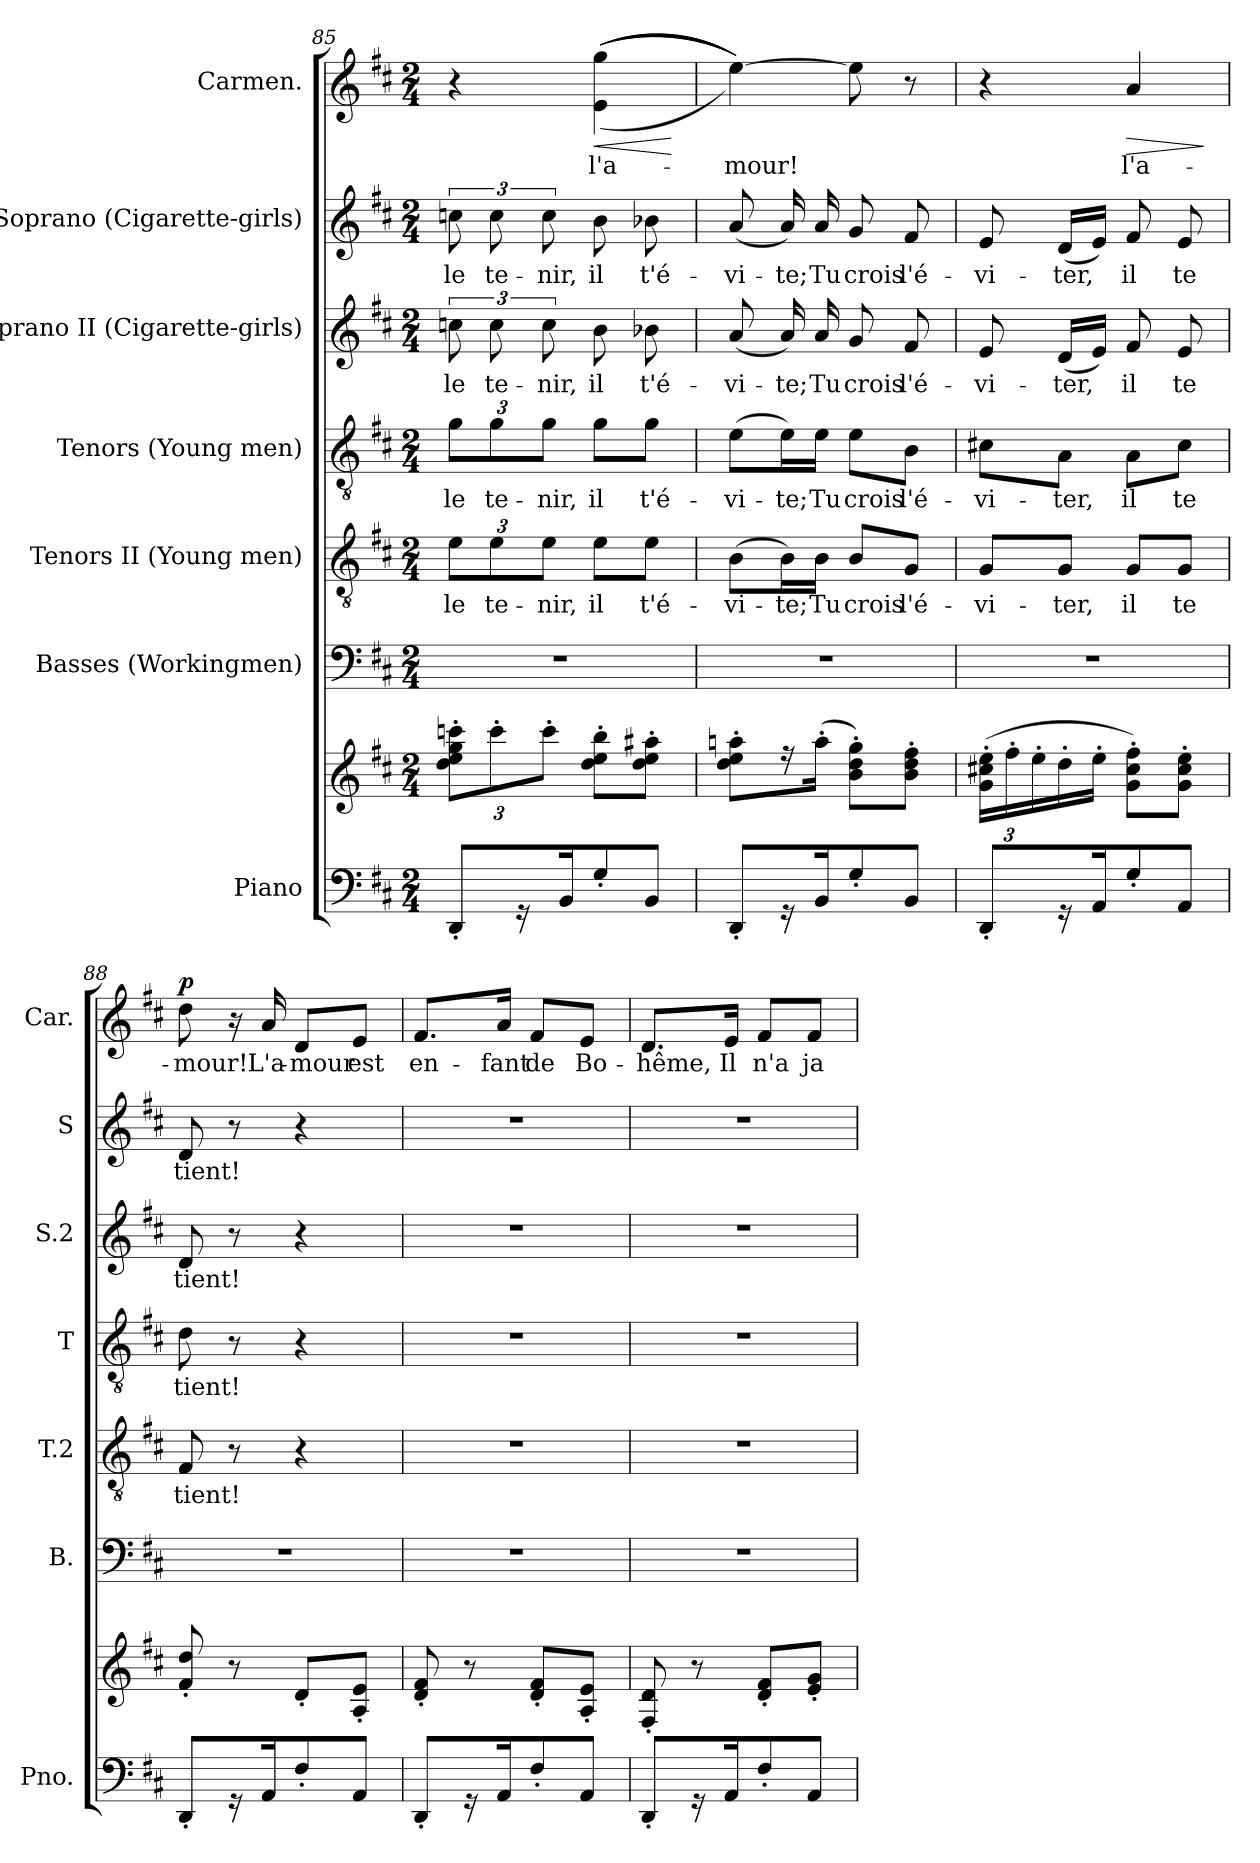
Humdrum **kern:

**kern	**kern	**kern	**kern	**text	**kern	**text	**kern	**text	**kern	**text	**kern	**text	**dynam
*part7	*part7	*part6	*part5	*part5	*part4	*part4	*part3	*part3	*part2	*part2	*part1	*part1	*part1
*staff8	*staff7	*staff6	*staff5	*staff5	*staff4	*staff4	*staff3	*staff3	*staff2	*staff2	*staff1	*staff1	*staff1
*I"Piano	*	*I"Basses (Workingmen)	*I"Tenors II (Young men)	*	*I"Tenors (Young men)	*	*I"Soprano II  (Cigarette-girls)	*	*I"Soprano (Cigarette-girls)	*	*I"Carmen.	*	*
*I'Pno.	*	*I'B.	*I'T.2	*	*I'T	*	*I'S.2	*	*I'S	*	*I'Car.	*	*
*clefF4	*clefG2	*clefF4	*clefGv2	*	*clefGv2	*	*clefG2	*	*clefG2	*	*clefG2	*	*
*k[f#c#]	*k[f#c#]	*k[f#c#]	*k[f#c#]	*	*k[f#c#]	*	*k[f#c#]	*	*k[f#c#]	*	*k[f#c#]	*	*
*M2/4	*M2/4	*M2/4	*M2/4	*	*M2/4	*	*M2/4	*	*M2/4	*	*M2/4	*	*
*	*Xbrackettup	*	*	*	*	*	*	*	*	*	*	*	*
=85	=85	=85	=85	=85	=85	=85	=85	=85	=85	=85	=85	=85	=85
!	!	!	!	!LO:LY:b	!	!LO:LY:b	!	!LO:LY:b	!	!LO:LY:b	!	!	!
8DD'/L	12dd\' 12ee\' 12gg\' 12cccn\'L	2r	12e\L	le	12g\L	le	12ccn\	le	12ccn\	le	4r	.	.
!	!	!	!	!LO:LY:b	!	!LO:LY:b	!	!LO:LY:b	!	!LO:LY:b	!	!	!
.	12ccc'\	.	12e\	te-	12g\	te-	12cc\	te-	12cc\	te-	.	.	.
16r	.	.	.	.	.	.	.	.	.	.	.	.	.
!	!	!	!	!LO:LY:b	!	!LO:LY:b	!	!LO:LY:b	!	!LO:LY:b	!	!	!
.	12ccc'\J	.	12e\J	-nir,	12g\J	-nir,	12cc\	-nir,	12cc\	-nir,	.	.	.
16BB/K	.	.	.	.	.	.	.	.	.	.	.	.	.
!	!	!	!	!LO:LY:b	!	!LO:LY:b	!	!LO:LY:b	!	!LO:LY:b	!	!LO:LY:b	!LO:HP:b
8G'/	8dd\' 8ee\' 8bb\'L	.	8e\L	il	8g\L	il	8b\	il	8b\	il	(>(>(>(>(<4e\ 4gg\	l'a-	<
!	!	!	!	!LO:LY:b	!	!LO:LY:b	!	!LO:LY:b	!	!LO:LY:b	!	!	!
8BB/J	8dd\' 8ee\' 8aa#X\'J	.	8e\J	t'é-	8g\J	t'é-	8b-X\	t'é-	8b-X\	t'é-	.	.	.
.	.	.	.	.	.	.	.	.	.	.	.	.	[
=86	=86	=86	=86	=86	=86	=86	=86	=86	=86	=86	=86	=86	=86
!	!	!	!	!LO:LY:b	!	!LO:LY:b	!	!LO:LY:b	!	!LO:LY:b	!	!LO:LY:b	!
8DD'/L	8dd\' 8ee\' 8aan\'L	2r	(>8B\L	-vi-	(>8e\L	-vi-	(<8a/	-vi-	(<8a/	-vi-	[4ee\)))))	-mour!	.
!	!	!	!	!LO:LY:b	!	!LO:LY:b	!	!LO:LY:b	!	!LO:LY:b	!	!	!
16r	16r	.	16B\L)	-te;	16e\L)	-te;	16a/)	-te;	16a/)	-te;	.	.	.
!	!	!	!	!LO:LY:b	!	!LO:LY:b	!	!LO:LY:b	!	!LO:LY:b	!	!	!
16BB/K	(>16aa'\Jk	.	16B\JJ	Tu	16e\JJ	Tu	16a/	Tu	16a/	Tu	.	.	.
!	!	!	!	!LO:LY:b	!	!LO:LY:b	!	!LO:LY:b	!	!LO:LY:b	!	!	!
8G'/	8b\' 8dd\' 8gg\'L)	.	8B/L	crois	8e\L	crois	8g/	crois	8g/	crois	8ee\]	.	.
!	!	!	!	!LO:LY:b	!	!LO:LY:b	!	!LO:LY:b	!	!LO:LY:b	!	!	!
8BB/J	8b\' 8dd\' 8ff#\'J	.	8G/J	l'é-	8B\J	l'é-	8f#/	l'é-	8f#/	l'é-	8r	.	.
=87	=87	=87	=87	=87	=87	=87	=87	=87	=87	=87	=87	=87	=87
!	!	!	!	!LO:LY:b	!	!LO:LY:b	!	!LO:LY:b	!	!LO:LY:b	!	!	!
8DD'/L	(>24g\' 24cc#X\' 24ee\'LL	2r	8G/L	-vi-	8c#X\L	-vi-	8e/	-vi-	8e/	-vi-	4r	.	.
.	24ff#'\	.	.	.	.	.	.	.	.	.	.	.	.
.	24ee'\	.	.	.	.	.	.	.	.	.	.	.	.
!	!	!	!	!LO:LY:b	!	!LO:LY:b	!	!LO:LY:b	!	!LO:LY:b	!	!	!
16r	16dd'\	.	8G/J	-ter,	8A\J	-ter,	(<16d/LL	-ter,	(<16d/LL	-ter,	.	.	.
16AA/K	16ee'\JJ	.	.	.	.	.	16e/JJ)	.	16e/JJ)	.	.	.	.
!	!	!	!	!LO:LY:b	!	!LO:LY:b	!	!LO:LY:b	!	!LO:LY:b	!	!LO:LY:b	!LO:HP:b
8G'/	8g\' 8cc#\' 8ff#\'L)	.	8G/L	il	8A\L	il	8f#/	il	8f#/	il	4a/	l'a-	>
!	!	!	!	!LO:LY:b	!	!LO:LY:b	!	!LO:LY:b	!	!LO:LY:b	!	!	!
8AA/J	8g\' 8cc#\' 8ee\'J	.	8G/J	te	8c#\J	te	8e/	te	8e/	te	.	.	.
.	.	.	.	.	.	.	.	.	.	.	.	.	]
!!LO:PB:g=z
=88	=88	=88	=88	=88	=88	=88	=88	=88	=88	=88	=88	=88	=88
!	!	!	!	!LO:LY:b	!	!LO:LY:b	!	!LO:LY:b	!	!LO:LY:b	!	!LO:LY:b	!LO:DY:a
8DD'/L	8f#/' 8dd/'	2r	8F#/	tient!	8d\	tient!	8d/	tient!	8d/	tient!	8dd\	mour!	p
16r	8r	.	8r	.	8r	.	8r	.	8r	.	16r	.	.
!	!	!	!	!	!	!	!	!	!	!	!	!LO:LY:b	!
16AA/K	.	.	.	.	.	.	.	.	.	.	16a/	L'a-	.
!	!	!	!	!	!	!	!	!	!	!	!	!LO:LY:b	!
8F#'/	8d'/L	.	4r	.	4r	.	4r	.	4r	.	8d/L	-mour	.
!	!	!	!	!	!	!	!	!	!	!	!	!LO:LY:b	!
8AA/J	8A/' 8e/'J	.	.	.	.	.	.	.	.	.	8e/J	est	.
=89	=89	=89	=89	=89	=89	=89	=89	=89	=89	=89	=89	=89	=89
!	!	!	!	!	!	!	!	!	!	!	!	!LO:LY:b	!
8DD'/L	8d/' 8f#/'	2r	2r	.	2r	.	2r	.	2r	.	8.f#/L	en-	.
16r	8r	.	.	.	.	.	.	.	.	.	.	.	.
!	!	!	!	!	!	!	!	!	!	!	!	!LO:LY:b	!
16AA/K	.	.	.	.	.	.	.	.	.	.	16a/Jk	-fant	.
!	!	!	!	!	!	!	!	!	!	!	!	!LO:LY:b	!
8F#'/	8d/' 8f#/'L	.	.	.	.	.	.	.	.	.	8f#/L	de	.
!	!	!	!	!	!	!	!	!	!	!	!	!LO:LY:b	!
8AA/J	8A/' 8e/'J	.	.	.	.	.	.	.	.	.	8e/J	Bo-	.
=90	=90	=90	=90	=90	=90	=90	=90	=90	=90	=90	=90	=90	=90
!	!	!	!	!	!	!	!	!	!	!	!	!LO:LY:b	!
8DD'/L	8F#/' 8d/'	2r	2r	.	2r	.	2r	.	2r	.	8.d/L	-hême,	.
16r	8r	.	.	.	.	.	.	.	.	.	.	.	.
!	!	!	!	!	!	!	!	!	!	!	!	!LO:LY:b	!
16AA/K	.	.	.	.	.	.	.	.	.	.	16e/Jk	Il	.
!	!	!	!	!	!	!	!	!	!	!	!	!LO:LY:b	!
8F#'/	8d/' 8f#/'L	.	.	.	.	.	.	.	.	.	8f#/L	n'a	.
!	!	!	!	!	!	!	!	!	!	!	!	!LO:LY:b	!
8AA/J	8e/' 8g/'J	.	.	.	.	.	.	.	.	.	8f#/J	ja-	.
=	=	=	=	=	=	=	=	=	=	=	=	=	=
*-	*-	*-	*-	*-	*-	*-	*-	*-	*-	*-	*-	*-	*-
